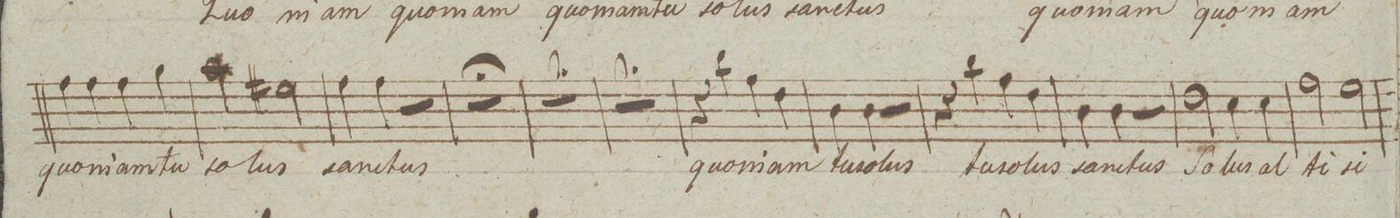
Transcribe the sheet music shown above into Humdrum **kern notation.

**kern	**text	**dynam
*I"Alto.	*	*
*clefC3	*	*
*k[]	*	*
*met(c|)	*	*
*M2/2	*	*
4g\	quo-	.
4g\	-ni-	.
4g\	-am	.
4a\	tu	.
=120	=120	=120
2b\	so-	.
2f#X\	-lus	.
=121	=121	=121
4g\	san-	.
4g\	-ctus	.
2r	.	.
=122	=122	=122
1r;	.	.
=123	=123	=123
1r	.	.
=124	=124	=124
1r	.	.
=125	=125	=125
4r	.	.
4cc\	quo-	.
4g\	-ni-	.
4e\	-am	.
=126	=126	=126
4c\	tu	.
4c\	solus	.
2r	.	.
=127	=127	=127
4r	.	.
4cc\	tu	.
4g\	so-	.
4e\	-lus	.
=128	=128	=128
4c\	san-	.
4c\	-ctus	.
2r	.	.
=129	=129	=129
2e\	So-	.
4d\	-lus	.
4d\	al-	.
=130	=130	=130
2g\	-ti-	.
2f\	-si-	.
=131	=131	=131
*-	*-	*-
